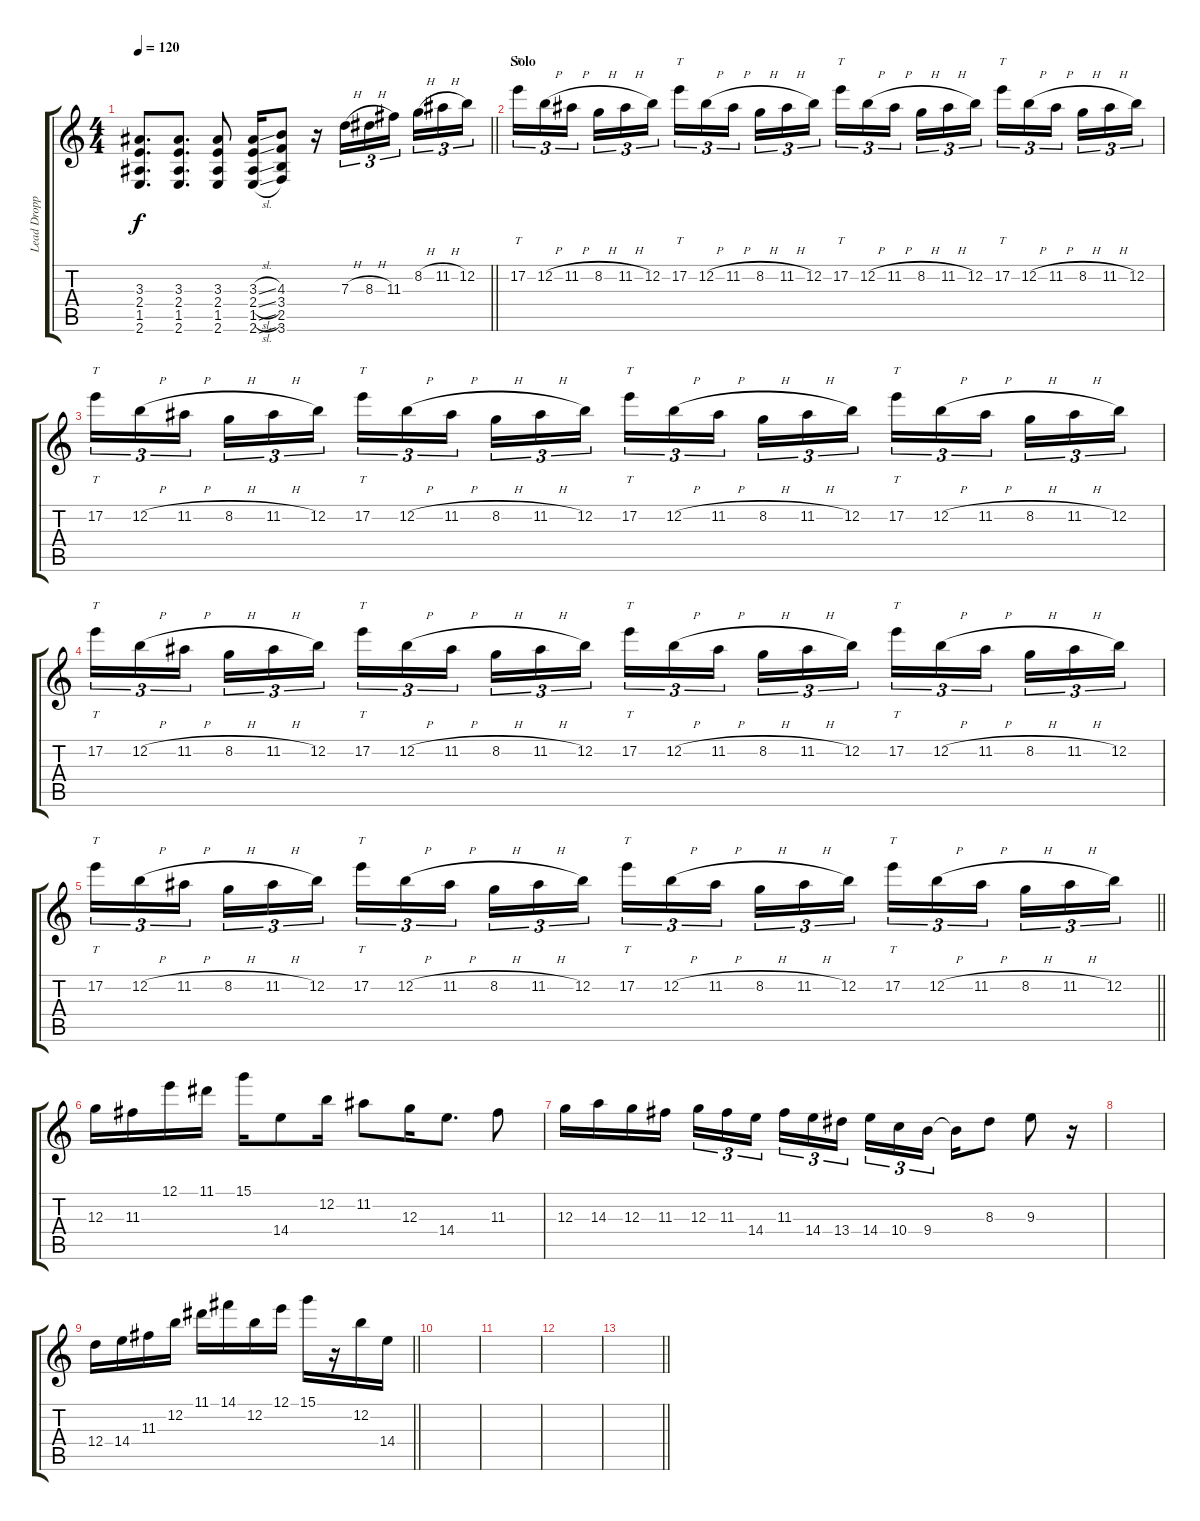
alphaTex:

\track ("Lead Dropped D " "Lead Dropp") {instrument distortionguitar}
\staff {score tabs}
\tuning (E4 B3 G3 D3 A2 D2) {hide}
\ts (4 4)
\tempo 120
\clef g2
\barLineRight lightlight
\ks c
(3.3 2.4 1.5 2.6).8{d dy f} (3.3 2.4 1.5 2.6).8{d} (3.3 2.4 1.5 2.6).8 (3.3{sl} 2.4{sl} 1.5{sl} 2.6{sl}).16 (4.3 3.4 2.5 3.6).8 r.16{balance 8} 7.3{h}.16{tu (3 2)} 8.3{h}.16{tu (3 2)} 11.3.16{tu (3 2) beam splitsecondary} 8.2{h}.16{tu (3 2)} 11.2{h}.16{tu (3 2)} 12.2.16{tu (3 2)} |
\section ("" "Solo")
17.2.16{tt tu (3 2)} 12.2{h}.16{tu (3 2)} 11.2{h}.16{tu (3 2) beam splitsecondary} 8.2{h}.16{tu (3 2)} 11.2{h}.16{tu (3 2)} 12.2.16{tu (3 2)} 17.2.16{tt tu (3 2)} 12.2{h}.16{tu (3 2)} 11.2{h}.16{tu (3 2) beam splitsecondary} 8.2{h}.16{tu (3 2)} 11.2{h}.16{tu (3 2)} 12.2.16{tu (3 2)} 17.2.16{tt tu (3 2)} 12.2{h}.16{tu (3 2)} 11.2{h}.16{tu (3 2) beam splitsecondary} 8.2{h}.16{tu (3 2)} 11.2{h}.16{tu (3 2)} 12.2.16{tu (3 2)} 17.2.16{tt tu (3 2)} 12.2{h}.16{tu (3 2)} 11.2{h}.16{tu (3 2) beam splitsecondary} 8.2{h}.16{tu (3 2)} 11.2{h}.16{tu (3 2)} 12.2.16{tu (3 2)} |
17.2.16{tt tu (3 2)} 12.2{h}.16{tu (3 2)} 11.2{h}.16{tu (3 2) beam splitsecondary} 8.2{h}.16{tu (3 2)} 11.2{h}.16{tu (3 2)} 12.2.16{tu (3 2)} 17.2.16{tt tu (3 2)} 12.2{h}.16{tu (3 2)} 11.2{h}.16{tu (3 2) beam splitsecondary} 8.2{h}.16{tu (3 2)} 11.2{h}.16{tu (3 2)} 12.2.16{tu (3 2)} 17.2.16{tt tu (3 2)} 12.2{h}.16{tu (3 2)} 11.2{h}.16{tu (3 2) beam splitsecondary} 8.2{h}.16{tu (3 2)} 11.2{h}.16{tu (3 2)} 12.2.16{tu (3 2)} 17.2.16{tt tu (3 2)} 12.2{h}.16{tu (3 2)} 11.2{h}.16{tu (3 2) beam splitsecondary} 8.2{h}.16{tu (3 2)} 11.2{h}.16{tu (3 2)} 12.2.16{tu (3 2)} |
17.2.16{tt tu (3 2)} 12.2{h}.16{tu (3 2)} 11.2{h}.16{tu (3 2) beam splitsecondary} 8.2{h}.16{tu (3 2)} 11.2{h}.16{tu (3 2)} 12.2.16{tu (3 2)} 17.2.16{tt tu (3 2)} 12.2{h}.16{tu (3 2)} 11.2{h}.16{tu (3 2) beam splitsecondary} 8.2{h}.16{tu (3 2)} 11.2{h}.16{tu (3 2)} 12.2.16{tu (3 2)} 17.2.16{tt tu (3 2)} 12.2{h}.16{tu (3 2)} 11.2{h}.16{tu (3 2) beam splitsecondary} 8.2{h}.16{tu (3 2)} 11.2{h}.16{tu (3 2)} 12.2.16{tu (3 2)} 17.2.16{tt tu (3 2)} 12.2{h}.16{tu (3 2)} 11.2{h}.16{tu (3 2) beam splitsecondary} 8.2{h}.16{tu (3 2)} 11.2{h}.16{tu (3 2)} 12.2.16{tu (3 2)} |
\barLineRight lightlight
17.2.16{tt tu (3 2)} 12.2{h}.16{tu (3 2)} 11.2{h}.16{tu (3 2) beam splitsecondary} 8.2{h}.16{tu (3 2)} 11.2{h}.16{tu (3 2)} 12.2.16{tu (3 2)} 17.2.16{tt tu (3 2)} 12.2{h}.16{tu (3 2)} 11.2{h}.16{tu (3 2) beam splitsecondary} 8.2{h}.16{tu (3 2)} 11.2{h}.16{tu (3 2)} 12.2.16{tu (3 2)} 17.2.16{tt tu (3 2)} 12.2{h}.16{tu (3 2)} 11.2{h}.16{tu (3 2) beam splitsecondary} 8.2{h}.16{tu (3 2)} 11.2{h}.16{tu (3 2)} 12.2.16{tu (3 2)} 17.2.16{tt tu (3 2)} 12.2{h}.16{tu (3 2)} 11.2{h}.16{tu (3 2) beam splitsecondary} 8.2{h}.16{tu (3 2)} 11.2{h}.16{tu (3 2)} 12.2.16{tu (3 2)} |
12.3.16 11.3.16 12.1.16 11.1.16 15.1.16 14.4.8 12.2.16 11.2.8 12.3.16 14.4.8{d} 11.3.8 |
12.3.16 14.3.16 12.3.16 11.3.16 12.3.16{tu (3 2)} 11.3.16{tu (3 2)} 14.4.16{tu (3 2) beam splitsecondary} 11.3.16{tu (3 2)} 14.4.16{tu (3 2)} 13.4.16{tu (3 2)} 14.4.16{tu (3 2)} 10.4.16{tu (3 2)} 9.4.16{tu (3 2) beam splitsecondary} 9.4{t}.16 8.3.8 9.3.8 r.16 |
|
\barLineRight lightlight
12.4.16 14.4.16 11.3.16 12.2.16 11.1.16 14.1.16 12.2.16 12.1.16 15.1.16 r.16 12.2.16 14.4.16 |
\section ("" "")
|
|
|
\barLineRight lightlight
